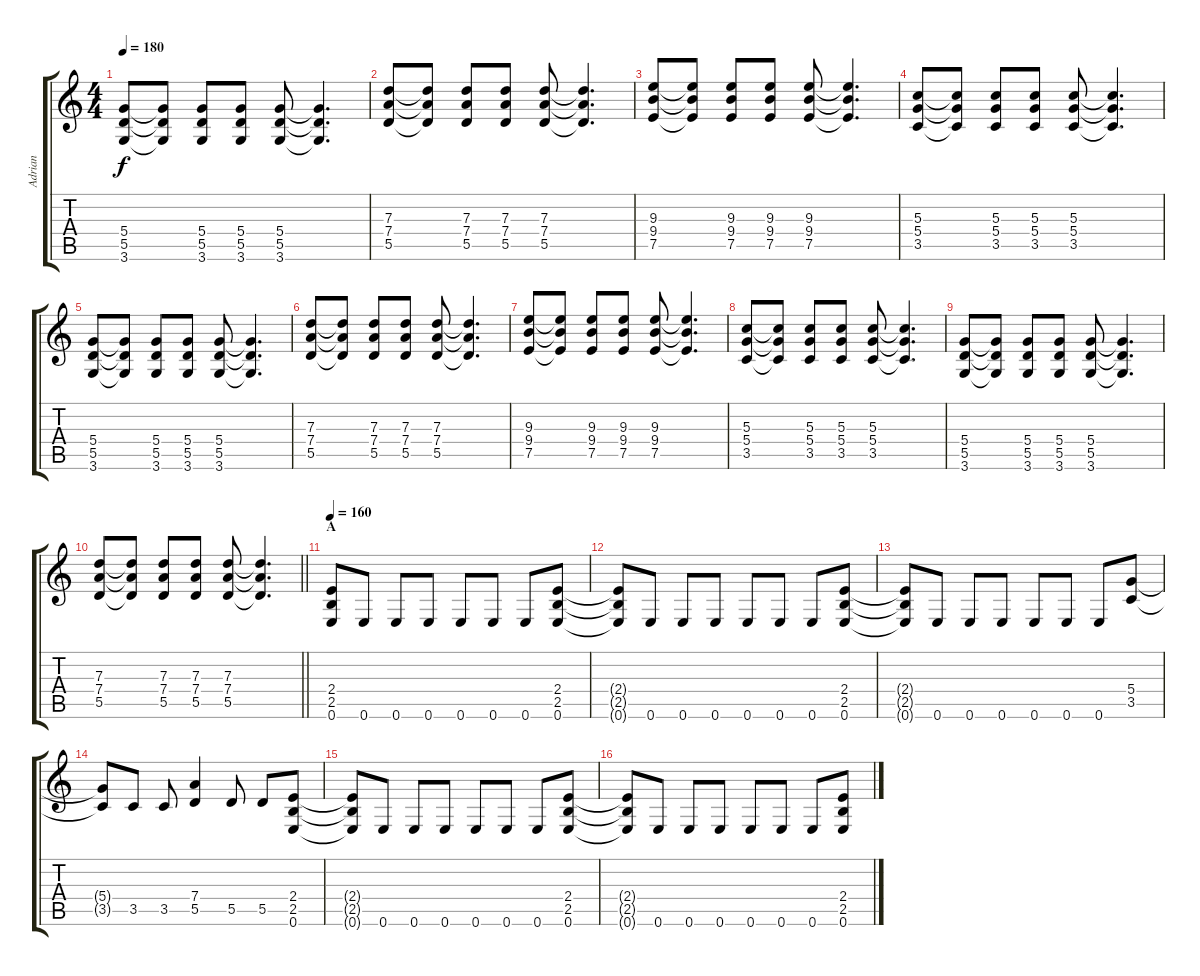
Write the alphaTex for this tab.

\track ("Adrian" "Adrian") {instrument overdrivenguitar}
\staff {score tabs}
\tuning (E4 B3 G3 D3 A2 E2) {hide}
\ts (4 4)
\tempo 180
\clef g2
\ks c
(5.4 5.5 3.6).8{dy f} (5.4{t} 5.5{t} 3.6{t}).8 (5.4 5.5 3.6).8 (5.4 5.5 3.6).8 (5.4 5.5 3.6).8 (5.4{t} 5.5{t} 3.6{t}).4{d} |
(7.3 7.4 5.5).8 (7.3{t} 7.4{t} 5.5{t}).8 (7.3 7.4 5.5).8 (7.3 7.4 5.5).8 (7.3 7.4 5.5).8 (7.3{t} 7.4{t} 5.5{t}).4{d} |
(9.3 9.4 7.5).8 (9.3{t} 9.4{t} 7.5{t}).8 (9.3 9.4 7.5).8 (9.3 9.4 7.5).8 (9.3 9.4 7.5).8 (9.3{t} 9.4{t} 7.5{t}).4{d} |
(5.3 5.4 3.5).8 (5.3{t} 5.4{t} 3.5{t}).8 (5.3 5.4 3.5).8 (5.3 5.4 3.5).8 (5.3 5.4 3.5).8 (5.3{t} 5.4{t} 3.5{t}).4{d} |
(5.4 5.5 3.6).8 (5.4{t} 5.5{t} 3.6{t}).8 (5.4 5.5 3.6).8 (5.4 5.5 3.6).8 (5.4 5.5 3.6).8 (5.4{t} 5.5{t} 3.6{t}).4{d} |
(7.3 7.4 5.5).8 (7.3{t} 7.4{t} 5.5{t}).8 (7.3 7.4 5.5).8 (7.3 7.4 5.5).8 (7.3 7.4 5.5).8 (7.3{t} 7.4{t} 5.5{t}).4{d} |
(9.3 9.4 7.5).8 (9.3{t} 9.4{t} 7.5{t}).8 (9.3 9.4 7.5).8 (9.3 9.4 7.5).8 (9.3 9.4 7.5).8 (9.3{t} 9.4{t} 7.5{t}).4{d} |
(5.3 5.4 3.5).8 (5.3{t} 5.4{t} 3.5{t}).8 (5.3 5.4 3.5).8 (5.3 5.4 3.5).8 (5.3 5.4 3.5).8 (5.3{t} 5.4{t} 3.5{t}).4{d} |
(5.4 5.5 3.6).8 (5.4{t} 5.5{t} 3.6{t}).8 (5.4 5.5 3.6).8 (5.4 5.5 3.6).8 (5.4 5.5 3.6).8 (5.4{t} 5.5{t} 3.6{t}).4{d} |
\barLineRight lightlight
(7.3 7.4 5.5).8 (7.3{t} 7.4{t} 5.5{t}).8 (7.3 7.4 5.5).8 (7.3 7.4 5.5).8 (7.3 7.4 5.5).8 (7.3{t} 7.4{t} 5.5{t}).4{d} |
\section ("" "A")
\tempo 160
(2.4 2.5 0.6).8{balance 8} 0.6.8 0.6.8 0.6.8 0.6.8 0.6.8 0.6.8 (2.4 2.5 0.6).8 |
(2.4{t} 2.5{t} 0.6{t}).8 0.6.8 0.6.8 0.6.8 0.6.8 0.6.8 0.6.8 (2.4 2.5 0.6).8 |
(2.4{t} 2.5{t} 0.6{t}).8 0.6.8 0.6.8 0.6.8 0.6.8 0.6.8 0.6.8 (5.4 3.5).8 |
(5.4{t} 3.5{t}).8 3.5.8 3.5.8 (7.4 5.5).4 5.5.8 5.5.8 (2.4 2.5 0.6).8 |
(2.4{t} 2.5{t} 0.6{t}).8 0.6.8 0.6.8 0.6.8 0.6.8 0.6.8 0.6.8 (2.4 2.5 0.6).8 |
(2.4{t} 2.5{t} 0.6{t}).8 0.6.8 0.6.8 0.6.8 0.6.8 0.6.8 0.6.8 (2.4 2.5 0.6).8
